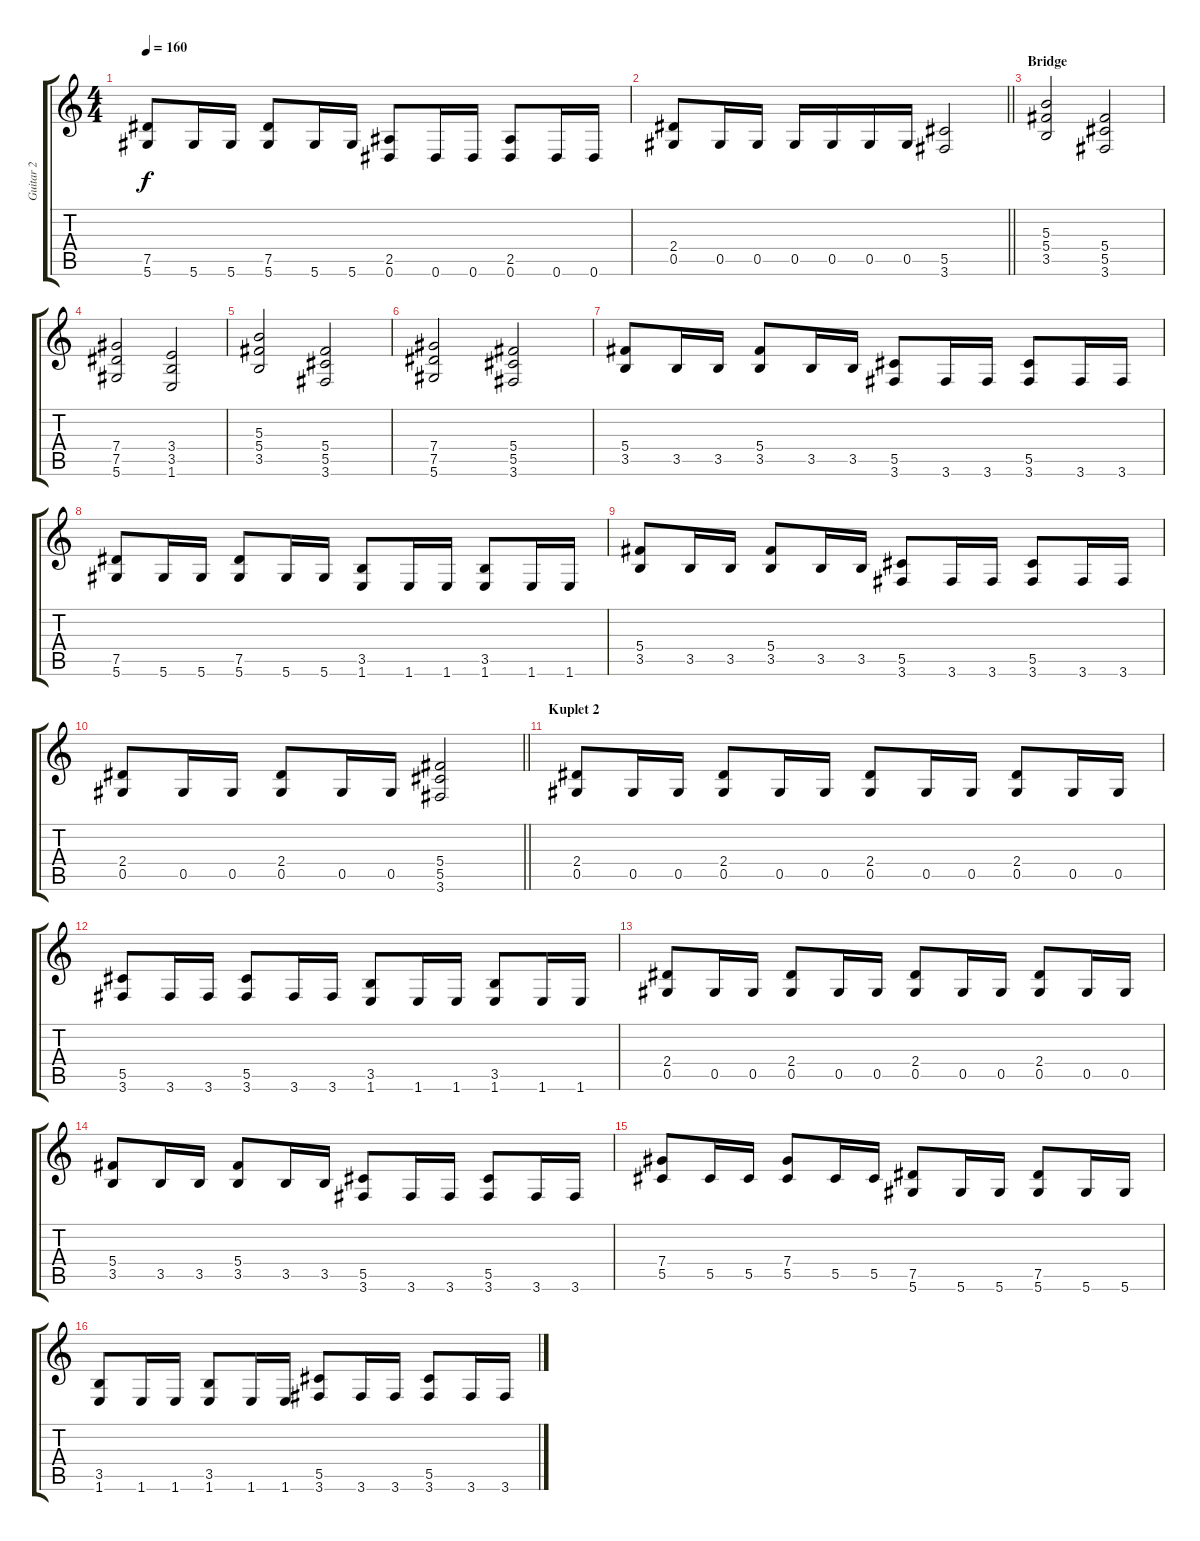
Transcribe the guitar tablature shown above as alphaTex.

\track ("Guitar 2" "Guitar 2") {instrument overdrivenguitar}
\staff {score tabs}
\tuning (Eb4 Bb3 Gb3 Db3 Ab2 Eb2) {hide}
\ts (4 4)
\tempo 160
\clef g2
\ks c
(7.5 5.6).8{dy f} 5.6.16 5.6.16 (7.5 5.6).8 5.6.16 5.6.16 (2.5 0.6).8 0.6.16 0.6.16 (2.5 0.6).8 0.6.16 0.6.16 |
\barLineRight lightlight
(2.4 0.5).8 0.5.16 0.5.16 0.5.16 0.5.16 0.5.16 0.5.16 (5.5 3.6).2 |
\section ("" "Bridge")
(5.3 5.4 3.5).2 (5.4 5.5 3.6).2 |
(7.4 7.5 5.6).2 (3.4 3.5 1.6).2 |
(5.3 5.4 3.5).2 (5.4 5.5 3.6).2 |
(7.4 7.5 5.6).2 (5.4 5.5 3.6).2 |
(5.4 3.5).8 3.5.16 3.5.16 (5.4 3.5).8 3.5.16 3.5.16 (5.5 3.6).8 3.6.16 3.6.16 (5.5 3.6).8 3.6.16 3.6.16 |
(7.5 5.6).8 5.6.16 5.6.16 (7.5 5.6).8 5.6.16 5.6.16 (3.5 1.6).8 1.6.16 1.6.16 (3.5 1.6).8 1.6.16 1.6.16 |
(5.4 3.5).8 3.5.16 3.5.16 (5.4 3.5).8 3.5.16 3.5.16 (5.5 3.6).8 3.6.16 3.6.16 (5.5 3.6).8 3.6.16 3.6.16 |
\barLineRight lightlight
(2.4 0.5).8 0.5.16 0.5.16 (2.4 0.5).8 0.5.16 0.5.16 (5.4 5.5 3.6).2 |
\section ("" "Kuplet 2")
(2.4 0.5).8 0.5.16 0.5.16 (2.4 0.5).8 0.5.16 0.5.16 (2.4 0.5).8 0.5.16 0.5.16 (2.4 0.5).8 0.5.16 0.5.16 |
(5.5 3.6).8 3.6.16 3.6.16 (5.5 3.6).8 3.6.16 3.6.16 (3.5 1.6).8 1.6.16 1.6.16 (3.5 1.6).8 1.6.16 1.6.16 |
(2.4 0.5).8 0.5.16 0.5.16 (2.4 0.5).8 0.5.16 0.5.16 (2.4 0.5).8 0.5.16 0.5.16 (2.4 0.5).8 0.5.16 0.5.16 |
(5.4 3.5).8 3.5.16 3.5.16 (5.4 3.5).8 3.5.16 3.5.16 (5.5 3.6).8 3.6.16 3.6.16 (5.5 3.6).8 3.6.16 3.6.16 |
(7.4 5.5).8 5.5.16 5.5.16 (7.4 5.5).8 5.5.16 5.5.16 (7.5 5.6).8 5.6.16 5.6.16 (7.5 5.6).8 5.6.16 5.6.16 |
(3.5 1.6).8 1.6.16 1.6.16 (3.5 1.6).8 1.6.16 1.6.16 (5.5 3.6).8 3.6.16 3.6.16 (5.5 3.6).8 3.6.16 3.6.16
